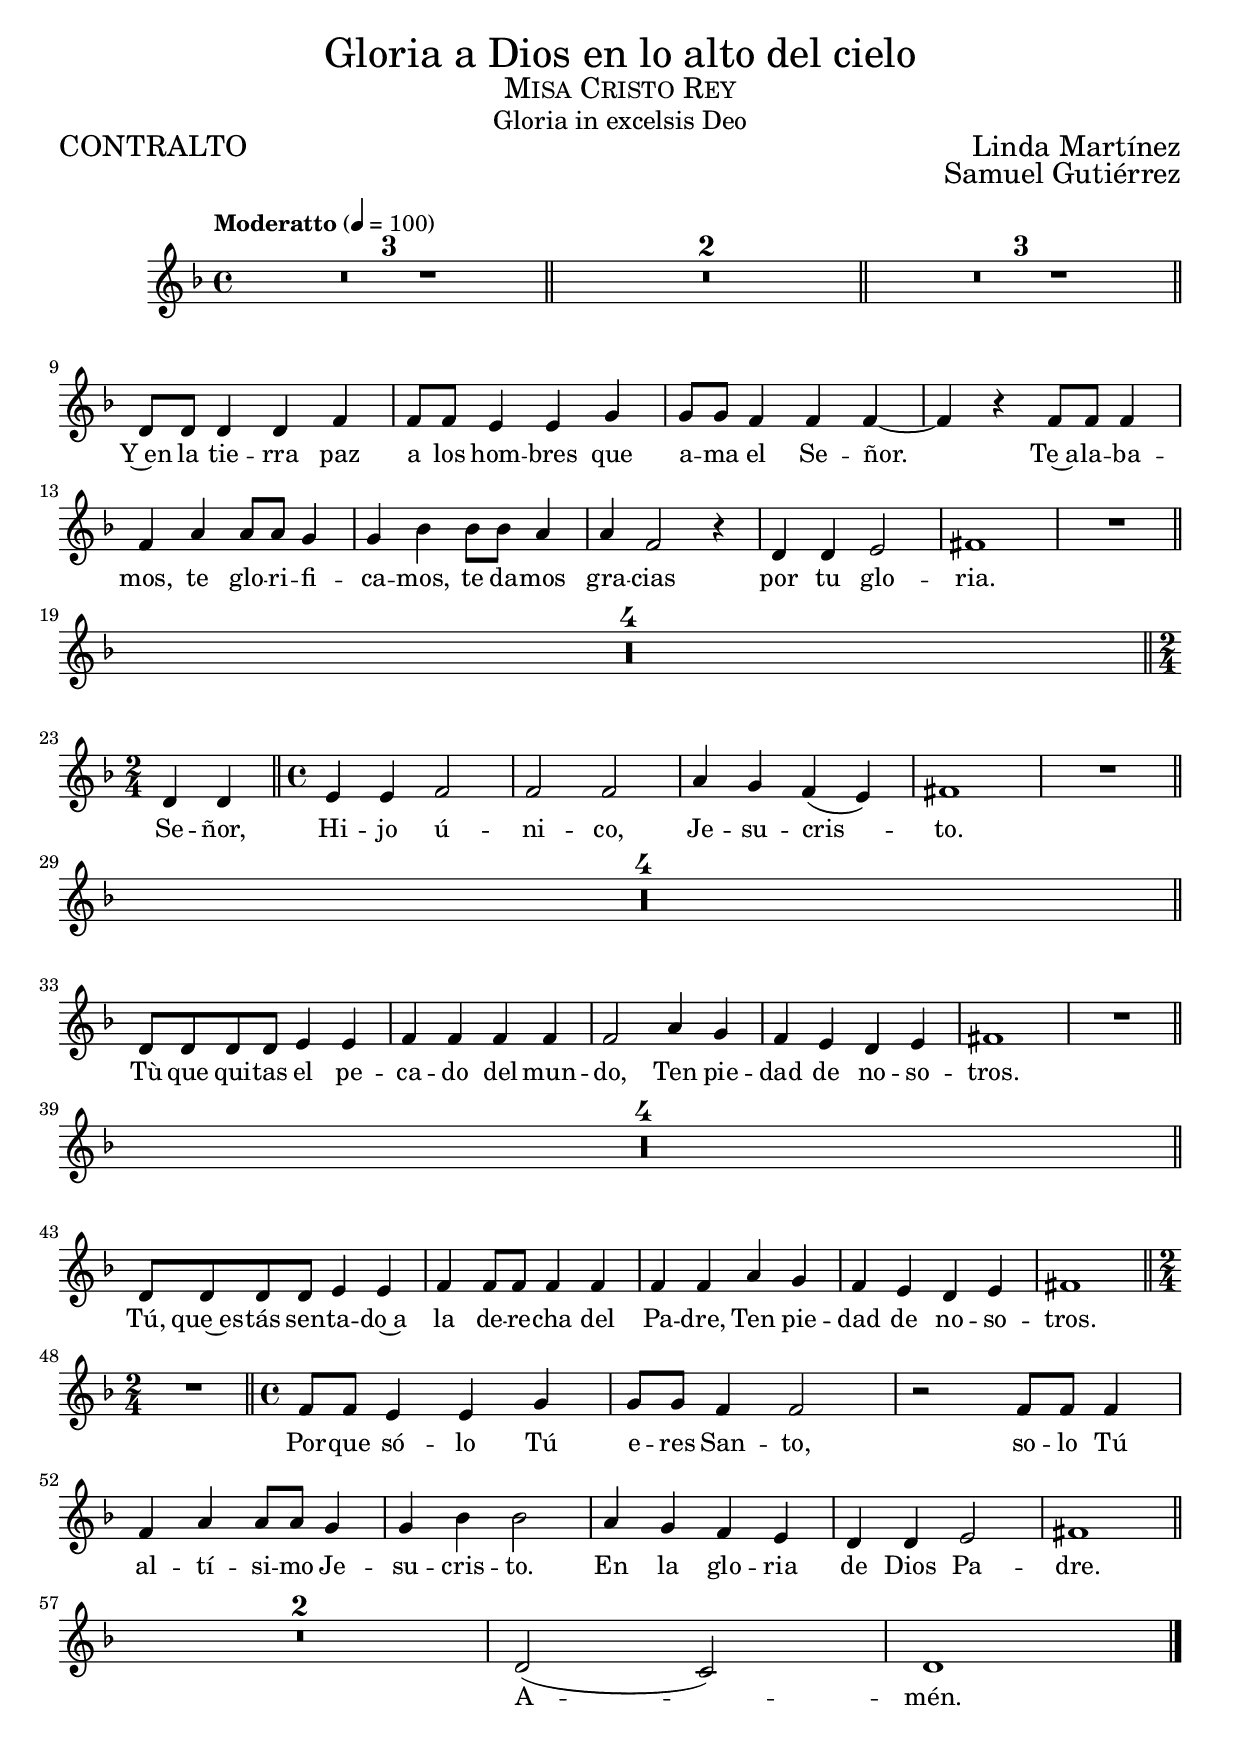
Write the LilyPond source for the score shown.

%  Gloria a Dios en lo alto del cielo - Renaissance way melody
%  Music and accompaniment by serachsam

\language "espanol"
\version "2.23.2"

% --- Global parameters
particle = 1
jump = \break

% --- Includes
\include "global.ily"
\include "alto.ily"

% --- Global size
% #(set-global-staff-size 20)

% --- Header
\markup { \fill-line { \center-column { \fontsize #5 \title \fontsize #2 \smallCaps \subtitle \fontsize #1 \subsubtitle } } }
\markup { \fill-line { \fontsize #2 "CONTRALTO" \right-column { \fontsize #2 \autor } } }
\markup { \fill-line { " " \right-column { \fontsize #2 \arranger } } }
\markup { \fill-line { " " \right-column { \fontsize #2 \other } } }
\header {
  dedication = \dedication
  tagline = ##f
  breakbefore = ##t
}

% --- Music

% --- Harmonie

% --- Sheet
\score {
  <<
    \new Staff { <<
      \set Staff.midiInstrument = #"choir aahs"
      \new Voice = "alto" { << \global \alto_music >> }
      \new Lyrics \lyricsto "alto" { \alto_lyrics }
    >> }
  >>
  \midi { }
  \layout { }
}

% --- Paper
\paper{
  #(set-default-paper-size "letter")
}
